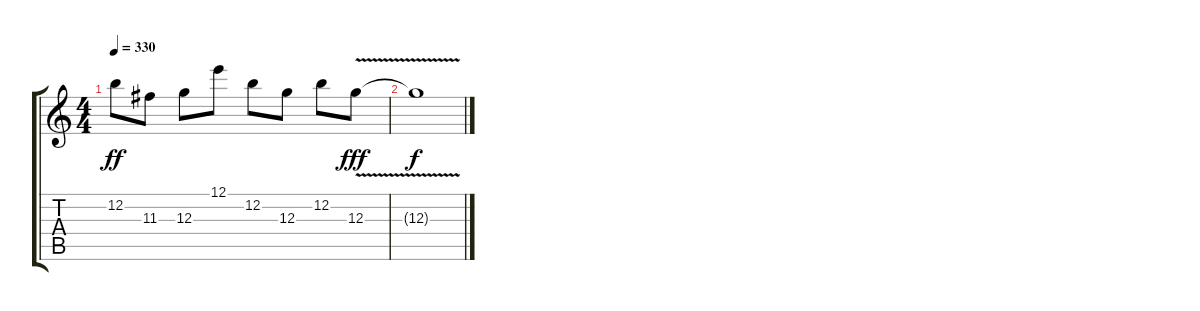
\track "" {instrument distortionguitar}
\staff {score tabs}
\tuning (E4 B3 G3 D3 A2 E2) {hide}
\ts (4 4)
\tempo 330
\clef g2
\ks c
12.2.8{dy ff} 11.3.8 12.3.8 12.1.8 12.2.8 12.3.8 12.2.8 12.3{v}.8{dy fff} |
12.3{t}.1{dy f}
